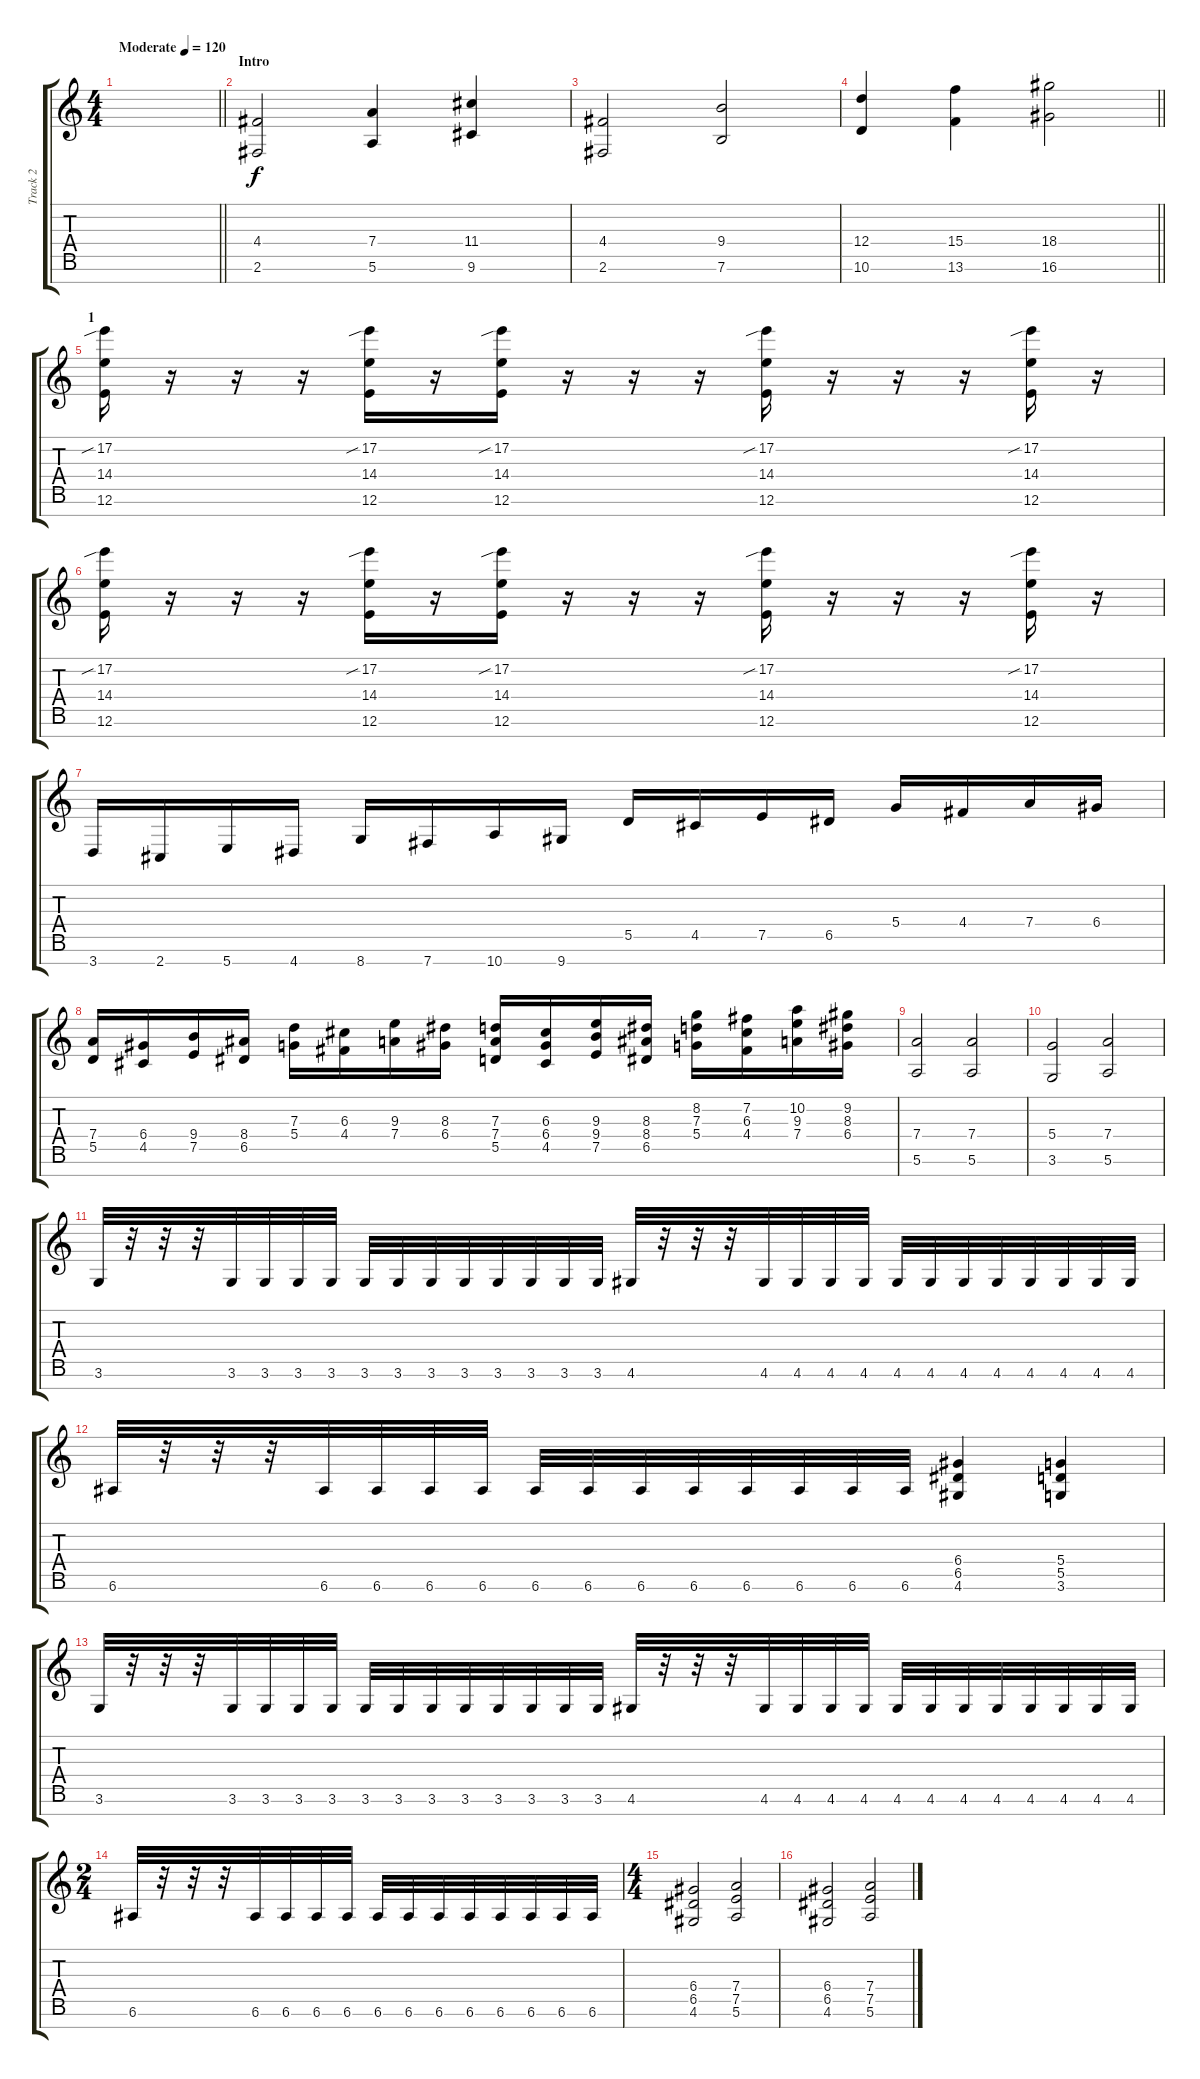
\track ("Track 2" "Track 2") {instrument distortionguitar}
\staff {score tabs}
\tuning (E4 B3 G3 D3 A2 E2 B1) {hide}
\ts (4 4)
\tempo (120 "Moderate")
\tempo 70
\tempo (120 "Moderate")
\clef g2
\barLineRight lightlight
\ks c
|
\section ("" "Intro")
(4.4 2.6).2 (7.4 5.6).4 (11.4 9.6).4 |
(4.4 2.6).2 (9.4 7.6).2 |
\barLineRight lightlight
(12.4 10.6).4 (15.4 13.6).4 (18.4 16.6).2 |
\section ("" "1")
(17.2{sib} 14.4 12.6).16 r.16 r.16 r.16 (17.2{sib} 14.4 12.6).16 r.16 (17.2{sib} 14.4 12.6).16 r.16 r.16 r.16 (17.2{sib} 14.4 12.6).16 r.16 r.16 r.16 (17.2{sib} 14.4 12.6).16 r.16 |
(17.2{sib} 14.4 12.6).16 r.16 r.16 r.16 (17.2{sib} 14.4 12.6).16 r.16 (17.2{sib} 14.4 12.6).16 r.16 r.16 r.16 (17.2{sib} 14.4 12.6).16 r.16 r.16 r.16 (17.2{sib} 14.4 12.6).16 r.16 |
3.7.16 2.7.16 5.7.16 4.7.16 8.7.16 7.7.16 10.7.16 9.7.16 5.5.16 4.5.16 7.5.16 6.5.16 5.4.16 4.4.16 7.4.16 6.4.16 |
(7.4 5.5).16 (6.4 4.5).16 (9.4 7.5).16 (8.4 6.5).16 (7.3 5.4).16 (6.3 4.4).16 (9.3 7.4).16 (8.3 6.4).16 (7.3 7.4 5.5).16 (6.3 6.4 4.5).16 (9.3 9.4 7.5).16 (8.3 8.4 6.5).16 (8.2 7.3 5.4).16 (7.2 6.3 4.4).16 (10.2 9.3 7.4).16 (9.2 8.3 6.4).16 |
(7.4 5.6).2 (7.4 5.6).2 |
(5.4 3.6).2 (7.4 5.6).2 |
3.6.32 r.32 r.32 r.32 3.6.32 3.6.32 3.6.32 3.6.32 3.6.32 3.6.32 3.6.32 3.6.32 3.6.32 3.6.32 3.6.32 3.6.32 4.6.32 r.32 r.32 r.32 4.6.32 4.6.32 4.6.32 4.6.32 4.6.32 4.6.32 4.6.32 4.6.32 4.6.32 4.6.32 4.6.32 4.6.32 |
6.6.32 r.32 r.32 r.32 6.6.32 6.6.32 6.6.32 6.6.32 6.6.32 6.6.32 6.6.32 6.6.32 6.6.32 6.6.32 6.6.32 6.6.32 (6.4 6.5 4.6).4 (5.4 5.5 3.6).4 |
3.6.32 r.32 r.32 r.32 3.6.32 3.6.32 3.6.32 3.6.32 3.6.32 3.6.32 3.6.32 3.6.32 3.6.32 3.6.32 3.6.32 3.6.32 4.6.32 r.32 r.32 r.32 4.6.32 4.6.32 4.6.32 4.6.32 4.6.32 4.6.32 4.6.32 4.6.32 4.6.32 4.6.32 4.6.32 4.6.32 |
\ts (2 4)
6.6.32 r.32 r.32 r.32 6.6.32 6.6.32 6.6.32 6.6.32 6.6.32 6.6.32 6.6.32 6.6.32 6.6.32 6.6.32 6.6.32 6.6.32 |
\ts (4 4)
(6.4 6.5 4.6).2 (7.4 7.5 5.6).2 |
(6.4 6.5 4.6).2 (7.4 7.5 5.6).2
